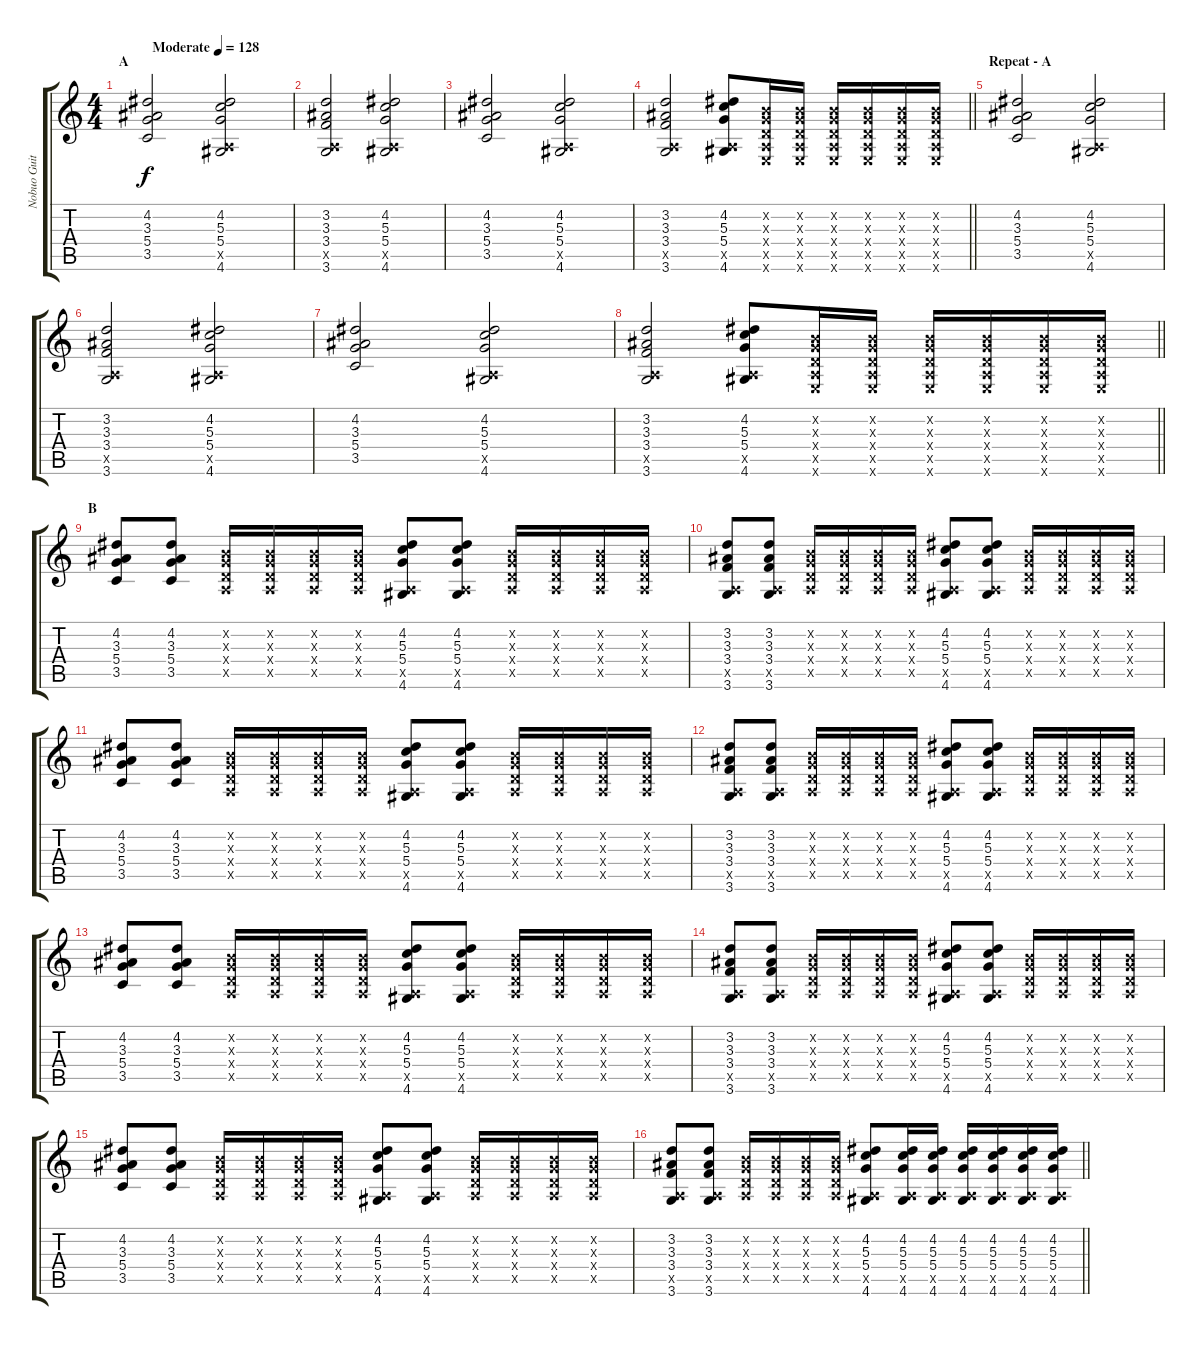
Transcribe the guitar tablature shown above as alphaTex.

\track ("Nobuo Guitar II" "Nobuo Guit") {instrument distortionguitar}
\staff {score tabs}
\tuning (E4 B3 G3 D3 A2 E2) {hide}
\ts (4 4)
\section ("" "A")
\tempo (128 "Moderate")
\clef g2
\ks c
(4.2 3.3 5.4 3.5).2{dy f instrument distortionguitar} (4.2 5.3 5.4 0.5{x} 4.6).2 |
(3.2 3.3 3.4 0.5{x} 3.6).2 (4.2 5.3 5.4 0.5{x} 4.6).2 |
(4.2 3.3 5.4 3.5).2 (4.2 5.3 5.4 0.5{x} 4.6).2 |
\barLineRight lightlight
(3.2 3.3 3.4 0.5{x} 3.6).2 (4.2 5.3 5.4 0.5{x} 4.6).8 (0.2{x} 0.3{x} 0.4{x} 0.5{x} 0.6{x}).16 (0.2{x} 0.3{x} 0.4{x} 0.5{x} 0.6{x}).16 (0.2{x} 0.3{x} 0.4{x} 0.5{x} 0.6{x}).16 (0.2{x} 0.3{x} 0.4{x} 0.5{x} 0.6{x}).16 (0.2{x} 0.3{x} 0.4{x} 0.5{x} 0.6{x}).16 (0.2{x} 0.3{x} 0.4{x} 0.5{x} 0.6{x}).16 |
\section ("" "Repeat - A")
(4.2 3.3 5.4 3.5).2 (4.2 5.3 5.4 0.5{x} 4.6).2 |
(3.2 3.3 3.4 0.5{x} 3.6).2 (4.2 5.3 5.4 0.5{x} 4.6).2 |
(4.2 3.3 5.4 3.5).2 (4.2 5.3 5.4 0.5{x} 4.6).2 |
\barLineRight lightlight
(3.2 3.3 3.4 0.5{x} 3.6).2 (4.2 5.3 5.4 0.5{x} 4.6).8 (0.2{x} 0.3{x} 0.4{x} 0.5{x} 0.6{x}).16 (0.2{x} 0.3{x} 0.4{x} 0.5{x} 0.6{x}).16 (0.2{x} 0.3{x} 0.4{x} 0.5{x} 0.6{x}).16 (0.2{x} 0.3{x} 0.4{x} 0.5{x} 0.6{x}).16 (0.2{x} 0.3{x} 0.4{x} 0.5{x} 0.6{x}).16 (0.2{x} 0.3{x} 0.4{x} 0.5{x} 0.6{x}).16 |
\section ("" "B")
(4.2 3.3 5.4 3.5).8 (4.2 3.3 5.4 3.5).8 (0.2{x} 0.3{x} 0.4{x} 0.5{x}).16 (0.2{x} 0.3{x} 0.4{x} 0.5{x}).16 (0.2{x} 0.3{x} 0.4{x} 0.5{x}).16 (0.2{x} 0.3{x} 0.4{x} 0.5{x}).16 (4.2 5.3 5.4 0.5{x} 4.6).8 (4.2 5.3 5.4 0.5{x} 4.6).8 (0.2{x} 0.3{x} 0.4{x} 0.5{x}).16 (0.2{x} 0.3{x} 0.4{x} 0.5{x}).16 (0.2{x} 0.3{x} 0.4{x} 0.5{x}).16 (0.2{x} 0.3{x} 0.4{x} 0.5{x}).16 |
(3.2 3.3 3.4 0.5{x} 3.6).8 (3.2 3.3 3.4 0.5{x} 3.6).8 (0.2{x} 0.3{x} 0.4{x} 0.5{x}).16 (0.2{x} 0.3{x} 0.4{x} 0.5{x}).16 (0.2{x} 0.3{x} 0.4{x} 0.5{x}).16 (0.2{x} 0.3{x} 0.4{x} 0.5{x}).16 (4.2 5.3 5.4 0.5{x} 4.6).8 (4.2 5.3 5.4 0.5{x} 4.6).8 (0.2{x} 0.3{x} 0.4{x} 0.5{x}).16 (0.2{x} 0.3{x} 0.4{x} 0.5{x}).16 (0.2{x} 0.3{x} 0.4{x} 0.5{x}).16 (0.2{x} 0.3{x} 0.4{x} 0.5{x}).16 |
(4.2 3.3 5.4 3.5).8 (4.2 3.3 5.4 3.5).8 (0.2{x} 0.3{x} 0.4{x} 0.5{x}).16 (0.2{x} 0.3{x} 0.4{x} 0.5{x}).16 (0.2{x} 0.3{x} 0.4{x} 0.5{x}).16 (0.2{x} 0.3{x} 0.4{x} 0.5{x}).16 (4.2 5.3 5.4 0.5{x} 4.6).8 (4.2 5.3 5.4 0.5{x} 4.6).8 (0.2{x} 0.3{x} 0.4{x} 0.5{x}).16 (0.2{x} 0.3{x} 0.4{x} 0.5{x}).16 (0.2{x} 0.3{x} 0.4{x} 0.5{x}).16 (0.2{x} 0.3{x} 0.4{x} 0.5{x}).16 |
(3.2 3.3 3.4 0.5{x} 3.6).8 (3.2 3.3 3.4 0.5{x} 3.6).8 (0.2{x} 0.3{x} 0.4{x} 0.5{x}).16 (0.2{x} 0.3{x} 0.4{x} 0.5{x}).16 (0.2{x} 0.3{x} 0.4{x} 0.5{x}).16 (0.2{x} 0.3{x} 0.4{x} 0.5{x}).16 (4.2 5.3 5.4 0.5{x} 4.6).8 (4.2 5.3 5.4 0.5{x} 4.6).8 (0.2{x} 0.3{x} 0.4{x} 0.5{x}).16 (0.2{x} 0.3{x} 0.4{x} 0.5{x}).16 (0.2{x} 0.3{x} 0.4{x} 0.5{x}).16 (0.2{x} 0.3{x} 0.4{x} 0.5{x}).16 |
(4.2 3.3 5.4 3.5).8 (4.2 3.3 5.4 3.5).8 (0.2{x} 0.3{x} 0.4{x} 0.5{x}).16 (0.2{x} 0.3{x} 0.4{x} 0.5{x}).16 (0.2{x} 0.3{x} 0.4{x} 0.5{x}).16 (0.2{x} 0.3{x} 0.4{x} 0.5{x}).16 (4.2 5.3 5.4 0.5{x} 4.6).8 (4.2 5.3 5.4 0.5{x} 4.6).8 (0.2{x} 0.3{x} 0.4{x} 0.5{x}).16 (0.2{x} 0.3{x} 0.4{x} 0.5{x}).16 (0.2{x} 0.3{x} 0.4{x} 0.5{x}).16 (0.2{x} 0.3{x} 0.4{x} 0.5{x}).16 |
(3.2 3.3 3.4 0.5{x} 3.6).8 (3.2 3.3 3.4 0.5{x} 3.6).8 (0.2{x} 0.3{x} 0.4{x} 0.5{x}).16 (0.2{x} 0.3{x} 0.4{x} 0.5{x}).16 (0.2{x} 0.3{x} 0.4{x} 0.5{x}).16 (0.2{x} 0.3{x} 0.4{x} 0.5{x}).16 (4.2 5.3 5.4 0.5{x} 4.6).8 (4.2 5.3 5.4 0.5{x} 4.6).8 (0.2{x} 0.3{x} 0.4{x} 0.5{x}).16 (0.2{x} 0.3{x} 0.4{x} 0.5{x}).16 (0.2{x} 0.3{x} 0.4{x} 0.5{x}).16 (0.2{x} 0.3{x} 0.4{x} 0.5{x}).16 |
(4.2 3.3 5.4 3.5).8 (4.2 3.3 5.4 3.5).8 (0.2{x} 0.3{x} 0.4{x} 0.5{x}).16 (0.2{x} 0.3{x} 0.4{x} 0.5{x}).16 (0.2{x} 0.3{x} 0.4{x} 0.5{x}).16 (0.2{x} 0.3{x} 0.4{x} 0.5{x}).16 (4.2 5.3 5.4 0.5{x} 4.6).8 (4.2 5.3 5.4 0.5{x} 4.6).8 (0.2{x} 0.3{x} 0.4{x} 0.5{x}).16 (0.2{x} 0.3{x} 0.4{x} 0.5{x}).16 (0.2{x} 0.3{x} 0.4{x} 0.5{x}).16 (0.2{x} 0.3{x} 0.4{x} 0.5{x}).16 |
\barLineRight lightlight
(3.2 3.3 3.4 0.5{x} 3.6).8 (3.2 3.3 3.4 0.5{x} 3.6).8 (0.2{x} 0.3{x} 0.4{x} 0.5{x}).16 (0.2{x} 0.3{x} 0.4{x} 0.5{x}).16 (0.2{x} 0.3{x} 0.4{x} 0.5{x}).16 (0.2{x} 0.3{x} 0.4{x} 0.5{x}).16 (4.2 5.3 5.4 0.5{x} 4.6).8 (4.2 5.3 5.4 0.5{x} 4.6).16 (4.2 5.3 5.4 0.5{x} 4.6).16 (4.2 5.3 5.4 0.5{x} 4.6).16 (4.2 5.3 5.4 0.5{x} 4.6).16 (4.2 5.3 5.4 0.5{x} 4.6).16 (4.2 5.3 5.4 0.5{x} 4.6).16
